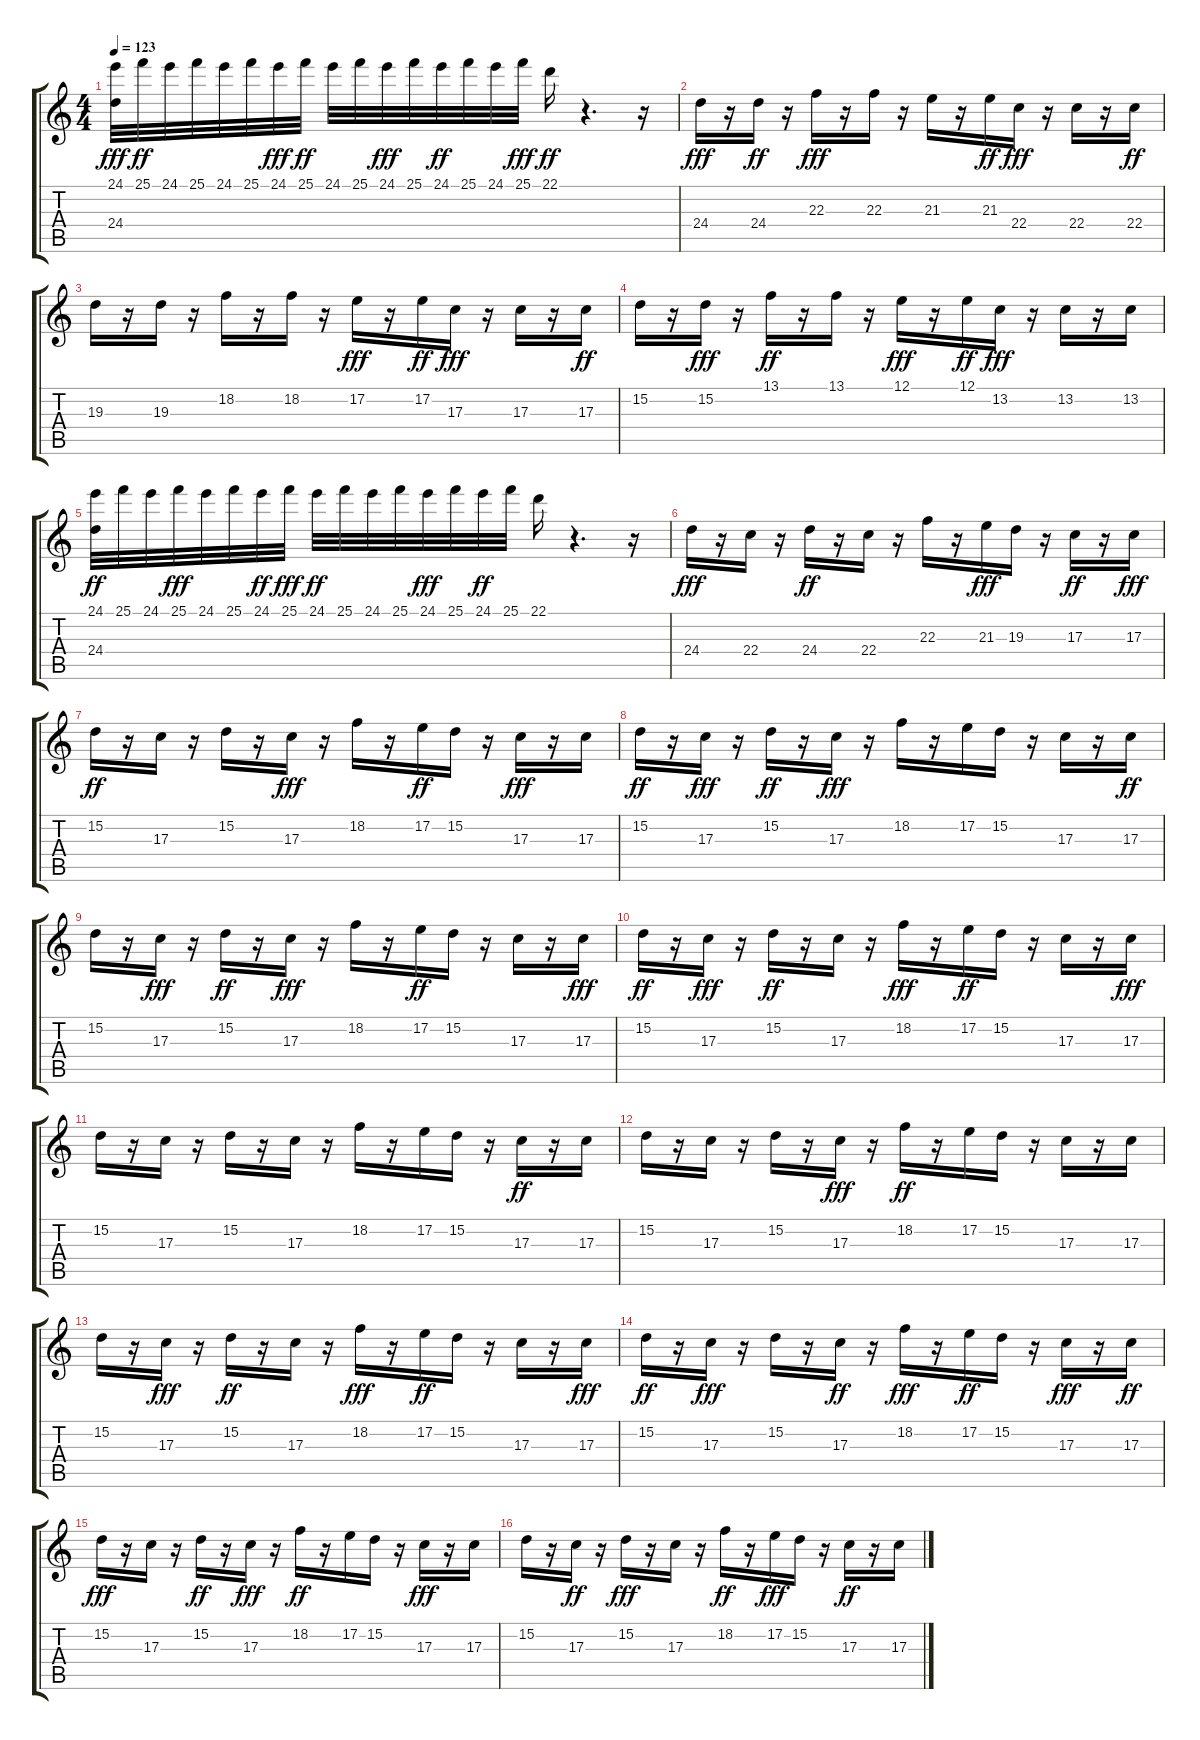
\track "" {instrument pad3polysynth}
\staff {score tabs}
\tuning (E4 B3 G3 D3 A2 E2) {hide}
\ts (4 4)
\tempo 123
\clef g2
\ks c
(24.1 24.4).32{dy fff} 25.1.32{dy ff} 24.1.32 25.1.32 24.1.32 25.1.32 24.1.32{dy fff} 25.1.32{dy ff} 24.1.32 25.1.32 24.1.32{dy fff} 25.1.32 24.1.32{dy ff} 25.1.32 24.1.32 25.1.32{dy fff} 22.1.16{dy ff} r.4{d} r.16 |
24.4.16{dy fff} r.16 24.4.16{dy ff} r.16 22.3.16{dy fff} r.16 22.3.16 r.16 21.3.16 r.16 21.3.16{dy ff} 22.4.16{dy fff} r.16 22.4.16 r.16 22.4.16{dy ff} |
19.3.16 r.16 19.3.16 r.16 18.2.16 r.16 18.2.16 r.16 17.2.16{dy fff} r.16 17.2.16{dy ff} 17.3.16{dy fff} r.16 17.3.16 r.16 17.3.16{dy ff} |
15.2.16 r.16 15.2.16{dy fff} r.16 13.1.16{dy ff} r.16 13.1.16 r.16 12.1.16{dy fff} r.16 12.1.16{dy ff} 13.2.16{dy fff} r.16 13.2.16 r.16 13.2.16 |
(24.1 24.4).32{dy ff} 25.1.32 24.1.32 25.1.32{dy fff} 24.1.32 25.1.32 24.1.32{dy ff} 25.1.32{dy fff} 24.1.32{dy ff} 25.1.32 24.1.32 25.1.32 24.1.32{dy fff} 25.1.32 24.1.32{dy ff} 25.1.32 22.1.16 r.4{d} r.16 |
24.4.16{dy fff} r.16 22.4.16 r.16 24.4.16{dy ff} r.16 22.4.16 r.16 22.3.16 r.16 21.3.16{dy fff} 19.3.16 r.16 17.3.16{dy ff} r.16 17.3.16{dy fff} |
15.2.16{dy ff} r.16 17.3.16 r.16 15.2.16 r.16 17.3.16{dy fff} r.16 18.2.16 r.16 17.2.16{dy ff} 15.2.16 r.16 17.3.16{dy fff} r.16 17.3.16 |
15.2.16{dy ff} r.16 17.3.16{dy fff} r.16 15.2.16{dy ff} r.16 17.3.16{dy fff} r.16 18.2.16 r.16 17.2.16 15.2.16 r.16 17.3.16 r.16 17.3.16{dy ff} |
15.2.16 r.16 17.3.16{dy fff} r.16 15.2.16{dy ff} r.16 17.3.16{dy fff} r.16 18.2.16 r.16 17.2.16{dy ff} 15.2.16 r.16 17.3.16 r.16 17.3.16{dy fff} |
15.2.16{dy ff} r.16 17.3.16{dy fff} r.16 15.2.16{dy ff} r.16 17.3.16 r.16 18.2.16{dy fff} r.16 17.2.16{dy ff} 15.2.16 r.16 17.3.16 r.16 17.3.16{dy fff} |
15.2.16 r.16 17.3.16 r.16 15.2.16 r.16 17.3.16 r.16 18.2.16 r.16 17.2.16 15.2.16 r.16 17.3.16{dy ff} r.16 17.3.16 |
15.2.16 r.16 17.3.16 r.16 15.2.16 r.16 17.3.16{dy fff} r.16 18.2.16{dy ff} r.16 17.2.16 15.2.16 r.16 17.3.16 r.16 17.3.16 |
15.2.16 r.16 17.3.16{dy fff} r.16 15.2.16{dy ff} r.16 17.3.16 r.16 18.2.16{dy fff} r.16 17.2.16{dy ff} 15.2.16 r.16 17.3.16 r.16 17.3.16{dy fff} |
15.2.16{dy ff} r.16 17.3.16{dy fff} r.16 15.2.16 r.16 17.3.16{dy ff} r.16 18.2.16{dy fff} r.16 17.2.16{dy ff} 15.2.16 r.16 17.3.16{dy fff} r.16 17.3.16{dy ff} |
15.2.16{dy fff} r.16 17.3.16 r.16 15.2.16{dy ff} r.16 17.3.16{dy fff} r.16 18.2.16{dy ff} r.16 17.2.16 15.2.16 r.16 17.3.16{dy fff} r.16 17.3.16 |
15.2.16 r.16 17.3.16{dy ff} r.16 15.2.16{dy fff} r.16 17.3.16 r.16 18.2.16{dy ff} r.16 17.2.16{dy fff} 15.2.16 r.16 17.3.16{dy ff} r.16 17.3.16
